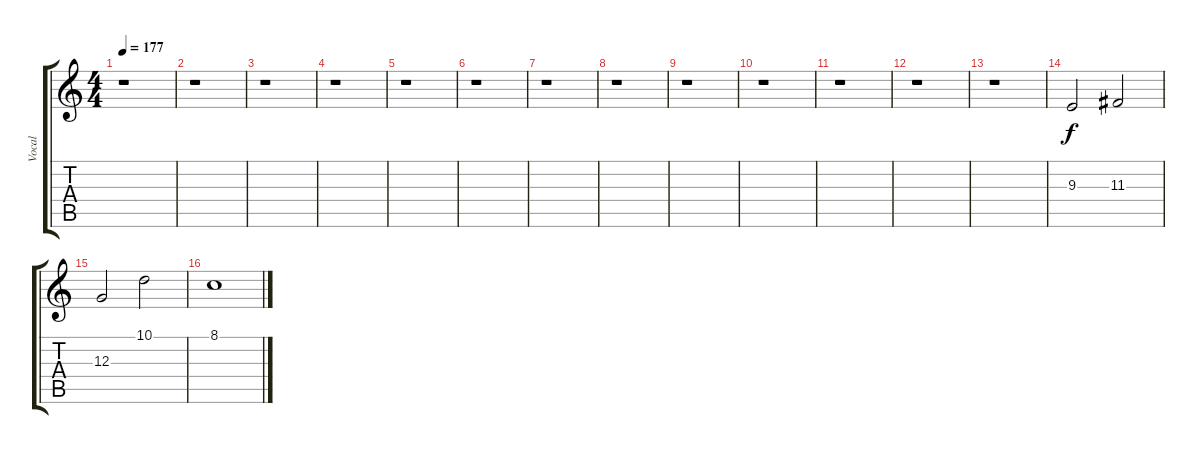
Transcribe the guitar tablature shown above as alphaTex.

\track ("Vocal" "Vocal") {instrument lead2sawtooth}
\staff {score tabs}
\tuning (E4 B3 G3 D3 A2 E2) {hide}
\ts (4 4)
\tempo 177
\clef g2
\ks c
r.1{dy f} |
r.1 |
r.1 |
r.1 |
r.1 |
r.1 |
r.1 |
r.1 |
r.1 |
r.1 |
r.1 |
r.1 |
r.1 |
9.3.2 11.3.2 |
12.3.2 10.1.2 |
8.1.1
